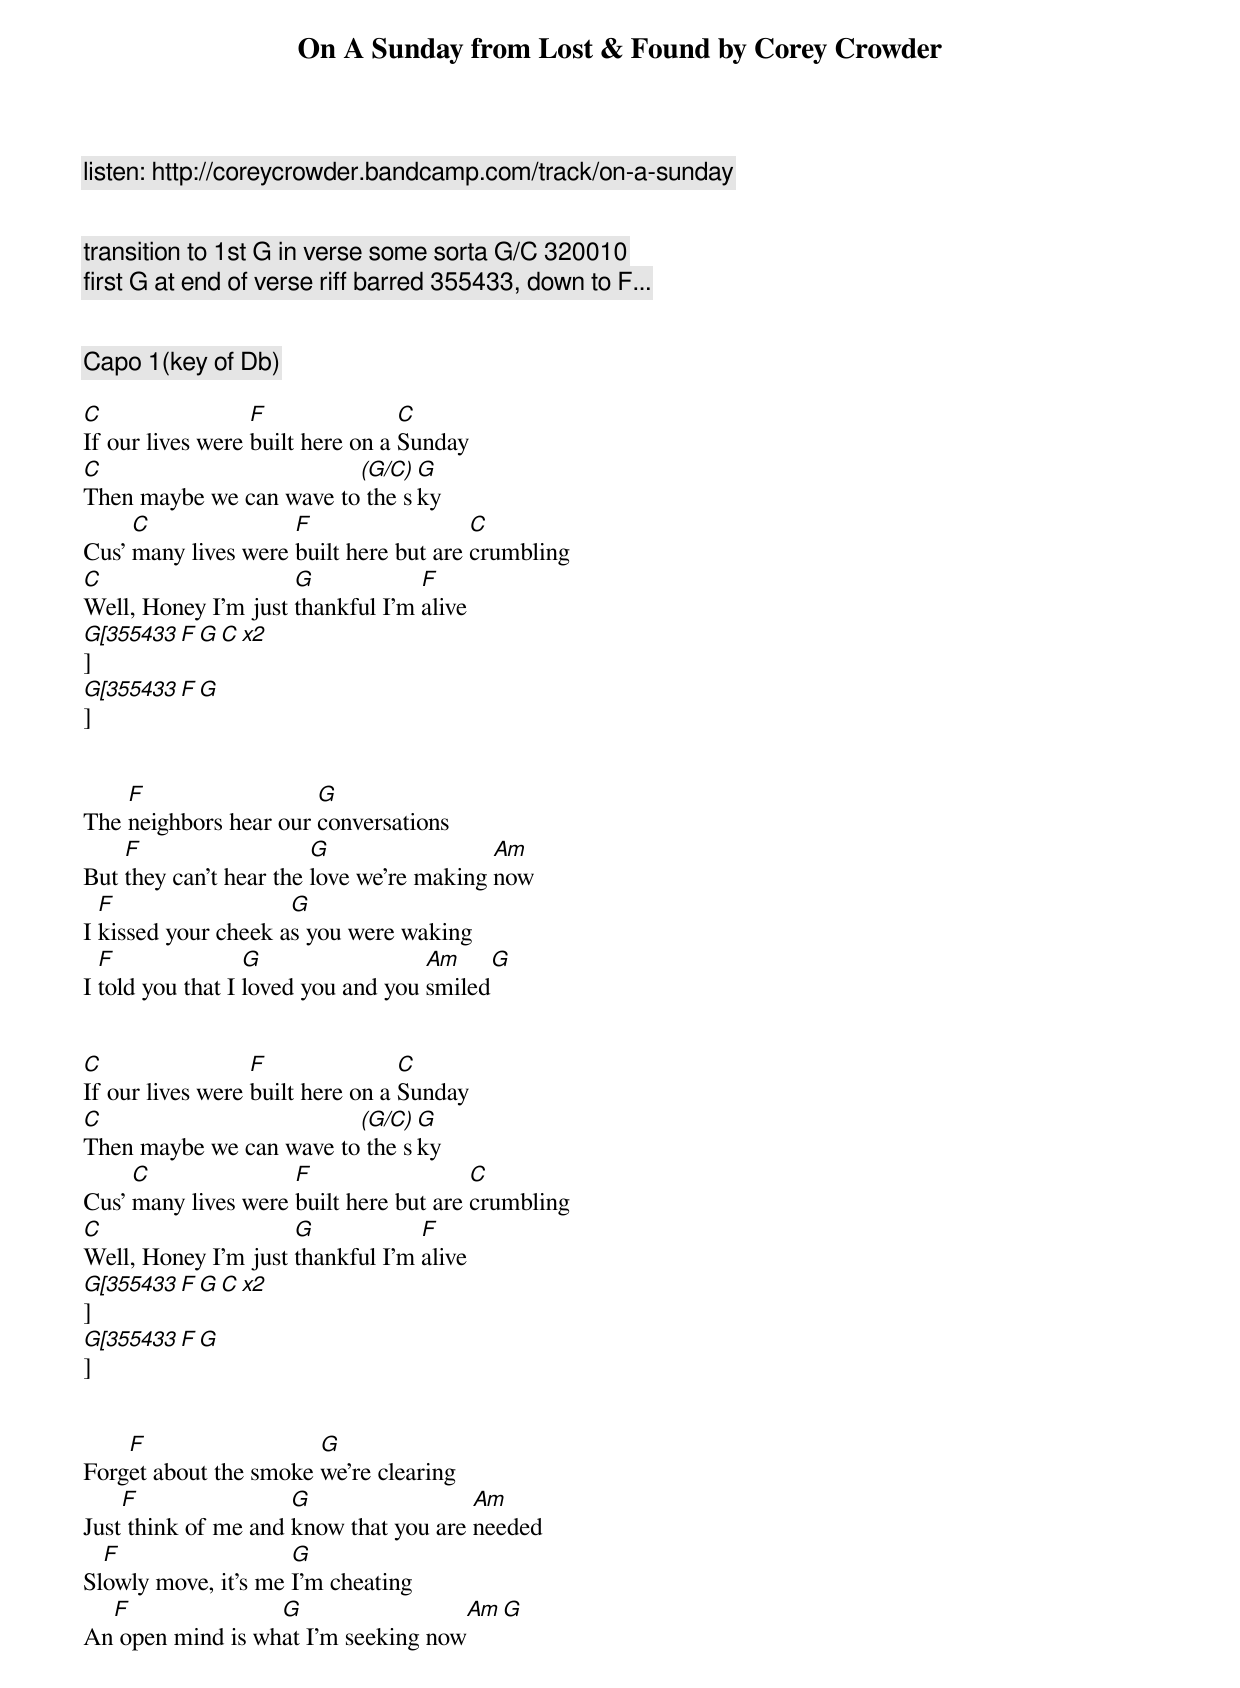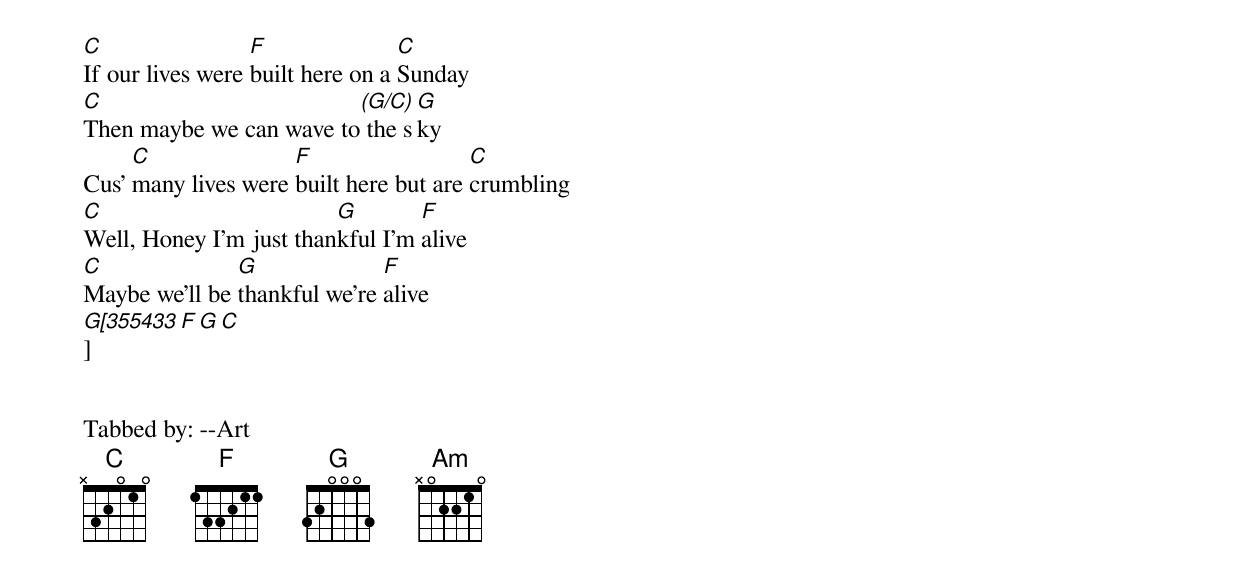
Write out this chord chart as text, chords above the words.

On A Sunday from Lost & Found by Corey Crowder

released 04 December 2009
listen: http://coreycrowder.bandcamp.com/track/on-a-sunday


   transition to 1st G in verse some sorta G/C [320010]
   first G at end of verse riff barred [355433], down to F...


Capo 1(key of Db)

C                 F               C
If our lives were built here on a Sunday
C                        (G/C) G
Then maybe we can wave to the sky
     C               F                  C
Cus' many lives were built here but are crumbling
C                    G            F
Well, Honey I'm just thankful I'm alive
G[355433] F G C  x2
G[355433] F G


    F                  G
The neighbors hear our conversations
    F                   G                 Am
But they can't hear the love we're making now
  F                  G
I kissed your cheek as you were waking
  F               G                 Am     G
I told you that I loved you and you smiled


C                 F               C
If our lives were built here on a Sunday
C                        (G/C) G
Then maybe we can wave to the sky
     C               F                  C
Cus' many lives were built here but are crumbling
C                    G            F
Well, Honey I'm just thankful I'm alive
G[355433] F G C  x2
G[355433] F G


    F                  G
Forget about the smoke we're clearing
    F                G                 Am
Just think of me and know that you are needed
  F                  G
Slowly move, it's me I'm cheating
  F               G                 Am     G
An open mind is what I'm seeking now


C                 F               C
If our lives were built here on a Sunday
C                        (G/C) G
Then maybe we can wave to the sky
     C               F                  C
Cus' many lives were built here but are crumbling
C                        G        F
Well, Honey I'm just thankful I'm alive
C              G              F
Maybe we'll be thankful we're alive
G[355433] F G C


Tabbed by: --Art
